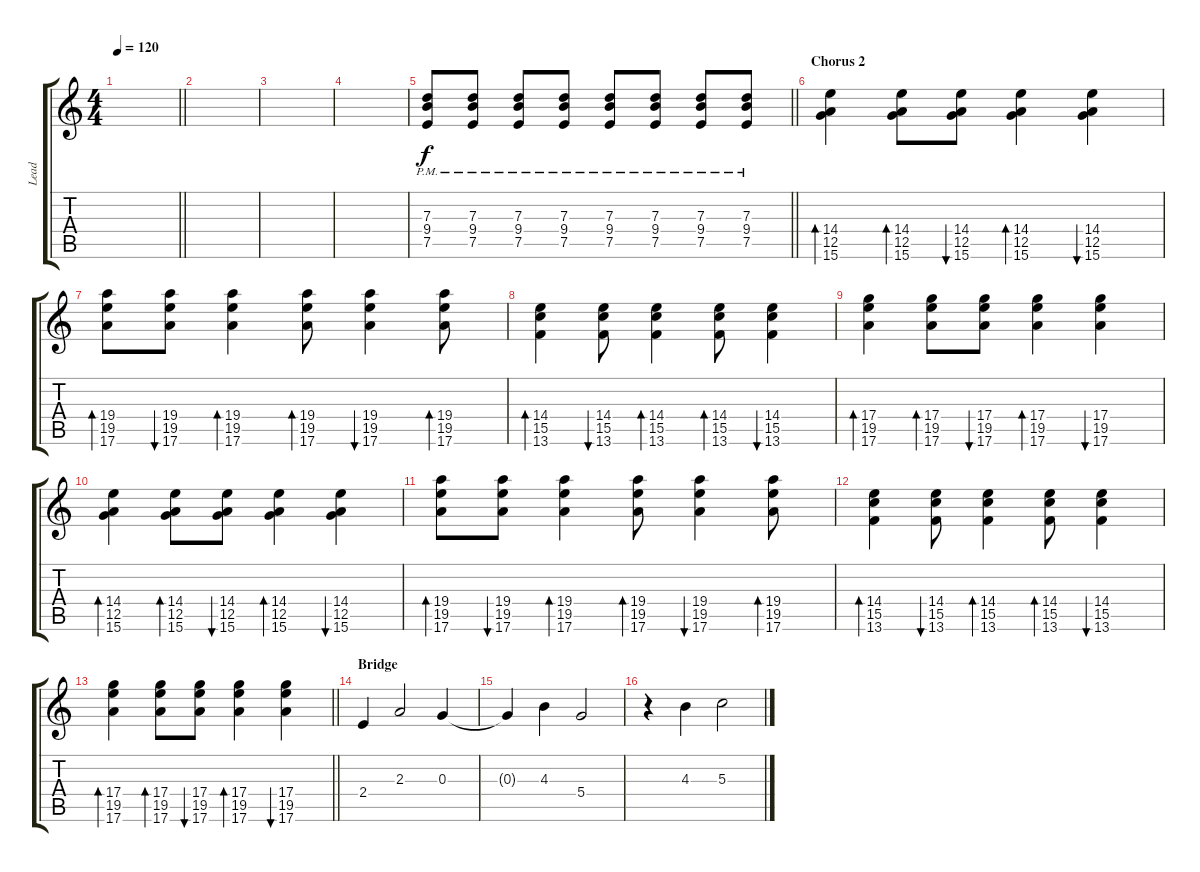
\track ("Lead" "Lead") {instrument electricguitarclean}
\staff {score tabs}
\tuning (E4 B3 G3 D3 A2 E2) {hide}
\ts (4 4)
\tempo 120
\clef g2
\barLineRight lightlight
\ks c
|
|
|
|
\barLineRight lightlight
(7.3{pm} 9.4{pm} 7.5{pm}).8 (7.3{pm} 9.4{pm} 7.5{pm}).8 (7.3{pm} 9.4{pm} 7.5{pm}).8 (7.3{pm} 9.4{pm} 7.5{pm}).8 (7.3{pm} 9.4{pm} 7.5{pm}).8 (7.3{pm} 9.4{pm} 7.5{pm}).8 (7.3{pm} 9.4{pm} 7.5{pm}).8 (7.3{pm} 9.4{pm} 7.5{pm}).8 |
\section ("" "Chorus 2")
(14.4 12.5 15.6).4{bd 60} (14.4 12.5 15.6).8{bd 60} (14.4 12.5 15.6).8{bu 60} (14.4 12.5 15.6).4{bd 60} (14.4 12.5 15.6).4{bu 60} |
(19.4 19.5 17.6).8{bd 60} (19.4 19.5 17.6).8{bu 60} (19.4 19.5 17.6).4{bd 60} (19.4 19.5 17.6).8{bd 60} (19.4 19.5 17.6).4{bu 60} (19.4 19.5 17.6).8{bd 60} |
(14.4 15.5 13.6).4{bd 60} (14.4 15.5 13.6).8{bu 60} (14.4 15.5 13.6).4{bd 60} (14.4 15.5 13.6).8{bd 60} (14.4 15.5 13.6).4{bu 60} |
(17.4 19.5 17.6).4{bd 60} (17.4 19.5 17.6).8{bd 60} (17.4 19.5 17.6).8{bu 60} (17.4 19.5 17.6).4{bd 60} (17.4 19.5 17.6).4{bu 60} |
(14.4 12.5 15.6).4{bd 60} (14.4 12.5 15.6).8{bd 60} (14.4 12.5 15.6).8{bu 60} (14.4 12.5 15.6).4{bd 60} (14.4 12.5 15.6).4{bu 60} |
(19.4 19.5 17.6).8{bd 60} (19.4 19.5 17.6).8{bu 60} (19.4 19.5 17.6).4{bd 60} (19.4 19.5 17.6).8{bd 60} (19.4 19.5 17.6).4{bu 60} (19.4 19.5 17.6).8{bd 60} |
(14.4 15.5 13.6).4{bd 60} (14.4 15.5 13.6).8{bu 60} (14.4 15.5 13.6).4{bd 60} (14.4 15.5 13.6).8{bd 60} (14.4 15.5 13.6).4{bu 60} |
\barLineRight lightlight
(17.4 19.5 17.6).4{bd 60} (17.4 19.5 17.6).8{bd 60} (17.4 19.5 17.6).8{bu 60} (17.4 19.5 17.6).4{bd 60} (17.4 19.5 17.6).4{bu 60} |
\section ("" "Bridge")
2.4.4 2.3.2 0.3.4 |
0.3{t}.4 4.3.4 5.4.2 |
r.4 4.3.4 5.3.2
